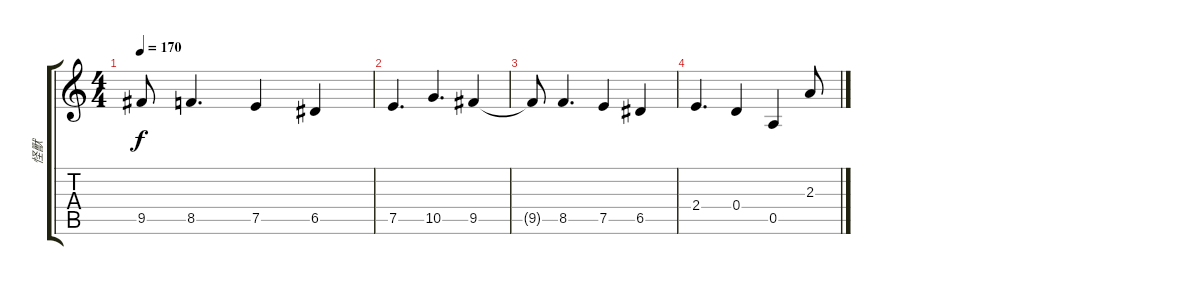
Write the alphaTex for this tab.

\track ("怪獸" "怪獸") {instrument overdrivenguitar}
\staff {score tabs}
\tuning (E4 B3 G3 D3 A2 E2) {hide}
\ts (4 4)
\tempo 170
\clef g2
\ks c
9.5{t}.8{dy f} 8.5.4{d} 7.5.4 6.5.4 |
7.5.4{d} 10.5.4{d} 9.5.4 |
9.5{t}.8 8.5.4{d} 7.5.4 6.5.4 |
2.4.4{d} 0.4.4 0.5.4 2.3.8
